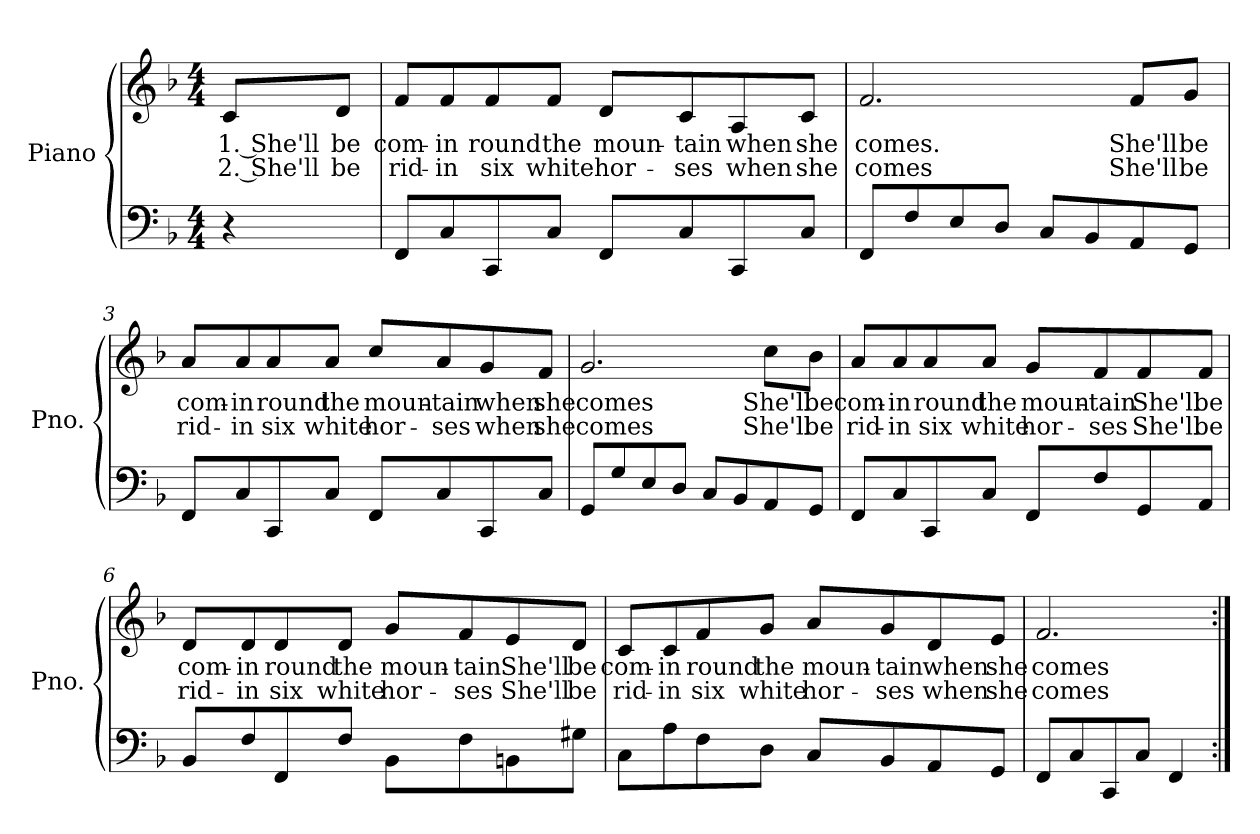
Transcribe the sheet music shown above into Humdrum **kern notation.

**kern	**kern	**text	**text
*part1	*part1	*part1	*part1
*staff2	*staff1	*staff1	*staff1
*I"Piano	*	*	*
*I'Pno.	*	*	*
*clefF4	*clefG2	*	*
*k[b-]	*k[b-]	*	*
*M4/4	*M4/4	*	*
*MM110	*MM110	*	*
=	=	=	=
!	!	!LO:LY:b	!LO:LY:b
4r	8c/L	1. She'll	2. She'll
!	!	!LO:LY:b	!LO:LY:b
.	8d/J	be	be
=1	=1	=1	=1
!	!	!LO:LY:b	!LO:LY:b
8FF/L	8f/L	com-	rid-
!	!	!LO:LY:b	!LO:LY:b
8C/	8f/	-in	-in
!	!	!LO:LY:b	!LO:LY:b
8CC/	8f/	round	six
!	!	!LO:LY:b	!LO:LY:b
8C/J	8f/J	the	white
!	!	!LO:LY:b	!LO:LY:b
8FF/L	8d/L	moun-	hor-
!	!	!LO:LY:b	!LO:LY:b
8C/	8c/	-tain	-ses
!	!	!LO:LY:b	!LO:LY:b
8CC/	8A/	when	when
!	!	!LO:LY:b	!LO:LY:b
8C/J	8c/J	she	she
=2	=2	=2	=2
!	!	!LO:LY:b	!LO:LY:b
8FF/L	2.f/	comes.	comes
8F/	.	.	.
8E/	.	.	.
8D/J	.	.	.
8C/L	.	.	.
8BB-/	.	.	.
!	!	!LO:LY:b	!LO:LY:b
8AA/	8f/L	She'll	She'll
!	!	!LO:LY:b	!LO:LY:b
8GG/J	8g/J	be	be
=3	=3	=3	=3
!	!	!LO:LY:b	!LO:LY:b
8FF/L	8a/L	com-	rid-
!	!	!LO:LY:b	!LO:LY:b
8C/	8a/	-in	-in
!	!	!LO:LY:b	!LO:LY:b
8CC/	8a/	round	six
!	!	!LO:LY:b	!LO:LY:b
8C/J	8a/J	the	white
!	!	!LO:LY:b	!LO:LY:b
8FF/L	8cc/L	moun-	hor-
!	!	!LO:LY:b	!LO:LY:b
8C/	8a/	-tain	-ses
!	!	!LO:LY:b	!LO:LY:b
8CC/	8g/	when	when
!	!	!LO:LY:b	!LO:LY:b
8C/J	8f/J	she	she
!!LO:LB:g=z
=4	=4	=4	=4
!	!	!LO:LY:b	!LO:LY:b
8GG/L	2.g/	comes	comes
8G/	.	.	.
8E/	.	.	.
8D/J	.	.	.
8C/L	.	.	.
8BB-/	.	.	.
!	!	!LO:LY:b	!LO:LY:b
8AA/	8cc\L	She'll	She'll
!	!	!LO:LY:b	!LO:LY:b
8GG/J	8b-\J	be	be
=5	=5	=5	=5
!	!	!LO:LY:b	!LO:LY:b
8FF/L	8a/L	com-	rid-
!	!	!LO:LY:b	!LO:LY:b
8C/	8a/	-in	-in
!	!	!LO:LY:b	!LO:LY:b
8CC/	8a/	round	six
!	!	!LO:LY:b	!LO:LY:b
8C/J	8a/J	the	white
!	!	!LO:LY:b	!LO:LY:b
8FF/L	8g/L	moun-	hor-
!	!	!LO:LY:b	!LO:LY:b
8F/	8f/	-tain	-ses
!	!	!LO:LY:b	!LO:LY:b
8GG/	8f/	She'll	She'll
!	!	!LO:LY:b	!LO:LY:b
8AA/J	8f/J	be	be
=6	=6	=6	=6
!	!	!LO:LY:b	!LO:LY:b
8BB-/L	8d/L	com-	rid-
!	!	!LO:LY:b	!LO:LY:b
8F/	8d/	-in	-in
!	!	!LO:LY:b	!LO:LY:b
8FF/	8d/	round	six
!	!	!LO:LY:b	!LO:LY:b
8F/J	8d/J	the	white
!	!	!LO:LY:b	!LO:LY:b
8BB-\L	8g/L	moun-	hor-
!	!	!LO:LY:b	!LO:LY:b
8F\	8f/	-tain	-ses
!	!	!LO:LY:b	!LO:LY:b
8BBn\	8e/	She'll	She'll
!	!	!LO:LY:b	!LO:LY:b
8G#X\J	8d/J	be	be
!!LO:LB:g=z
=7	=7	=7	=7
!	!	!LO:LY:b	!LO:LY:b
8C\L	8c/L	com-	rid-
!	!	!LO:LY:b	!LO:LY:b
8A\	8c/	-in	-in
!	!	!LO:LY:b	!LO:LY:b
8F\	8f/	round	six
!	!	!LO:LY:b	!LO:LY:b
8D\J	8g/J	the	white
!	!	!LO:LY:b	!LO:LY:b
8C/L	8a/L	moun-	hor-
!	!	!LO:LY:b	!LO:LY:b
8BB-/	8g/	-tain	-ses
!	!	!LO:LY:b	!LO:LY:b
8AA/	8d/	when	when
!	!	!LO:LY:b	!LO:LY:b
8GG/J	8e/J	she	she
=8	=8	=8	=8
!	!	!LO:LY:b	!LO:LY:b
8FF/L	2.f/	comes	comes
8C/	.	.	.
8CC/	.	.	.
8C/J	.	.	.
4FF/	.	.	.
=:|!	=:|!	=:|!	=:|!
*-	*-	*-	*-
